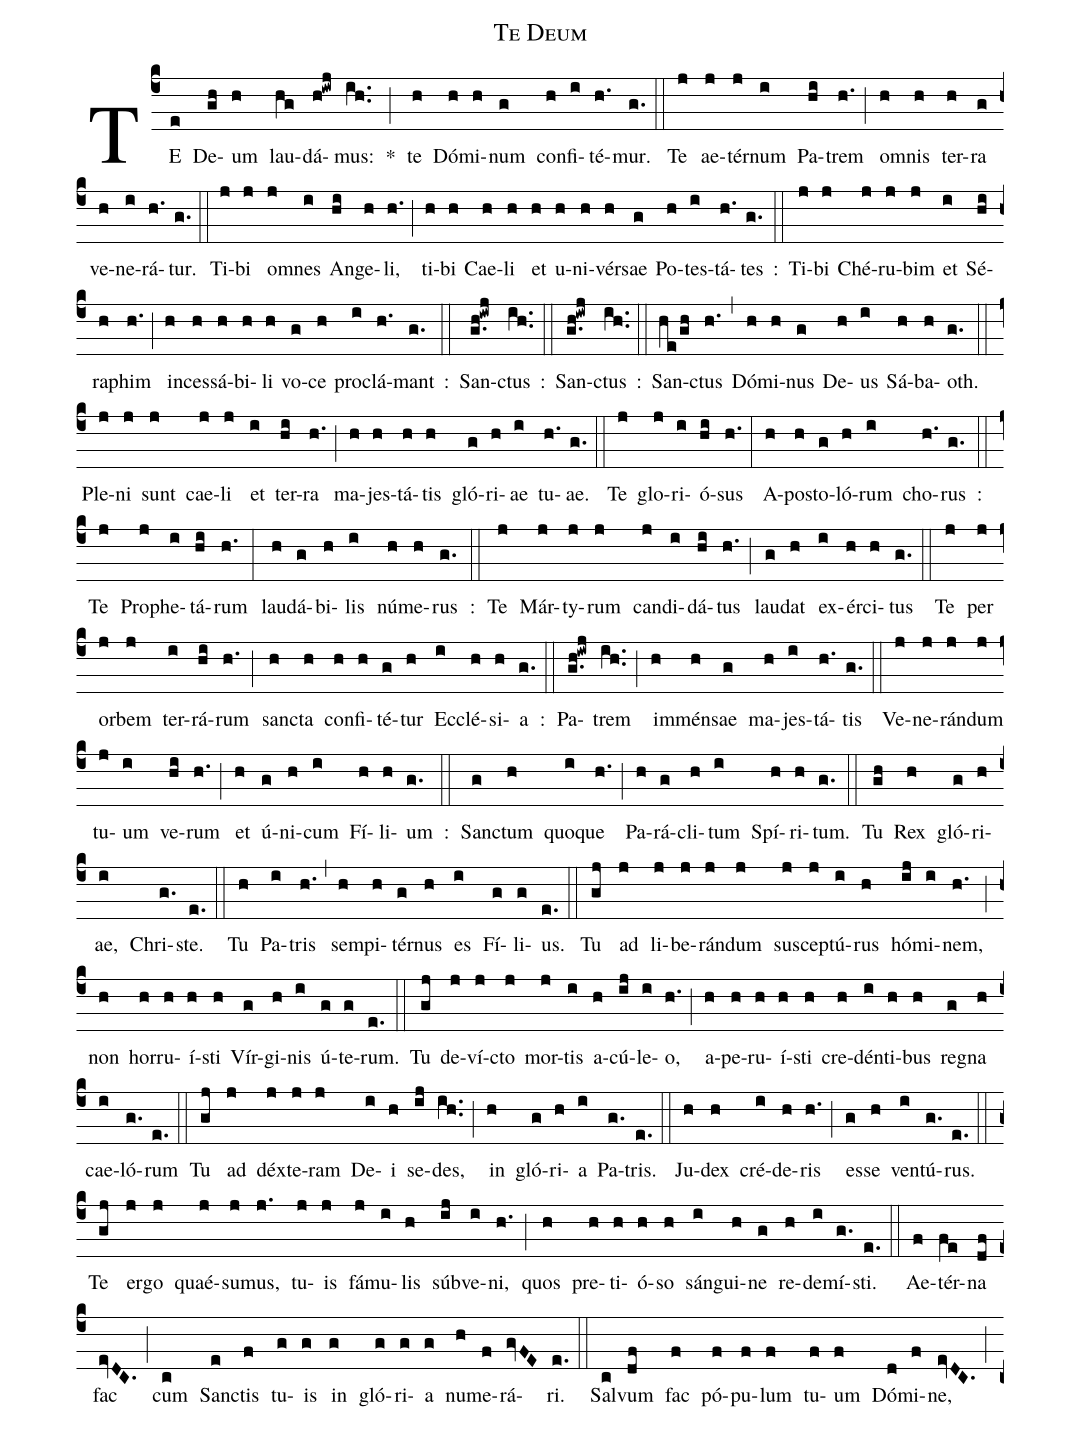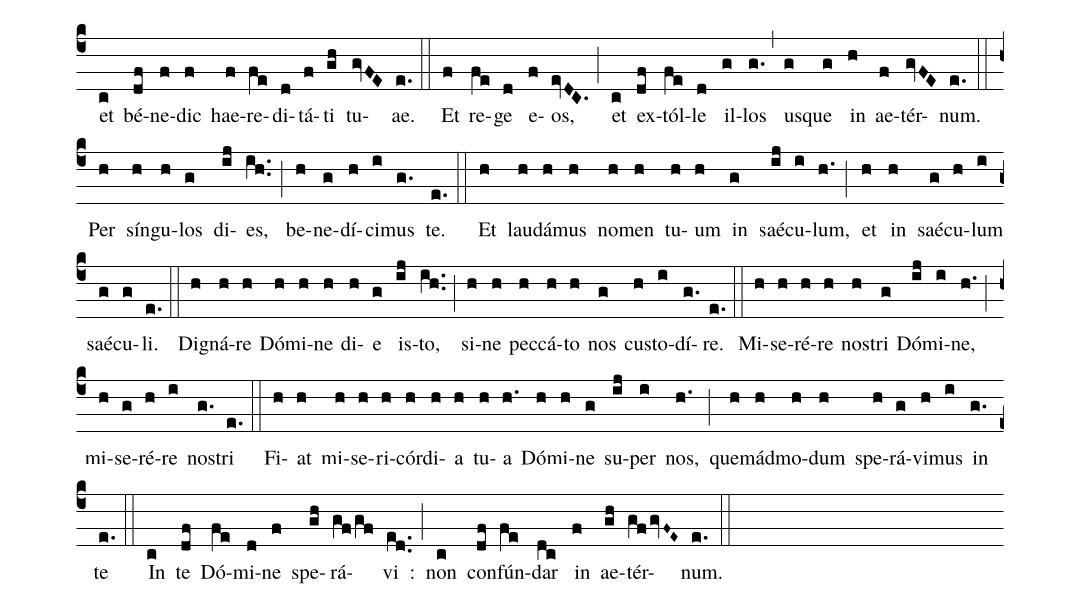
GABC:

name:Te Deum;
%%
(c4) TE(e) De(gh)um(h) lau(hg)dá(h!iwj)mus:(ih..) *(;)
 te(h) Dó(h)mi(h)num(g) con(h)fi(i)té(h.)mur.(g.) (::)
Te(j) ae(j)tér(j)num(i) Pa(hi)trem(h.) (;)
 om(h)nis(h) ter(h)ra(g) ve(h)ne(i)rá(h.)tur.(g.) (::)
Ti(j)bi(j) om(j)nes(i) An(hi)ge(h)li,(h.) (;)
 ti(h)bi(h) Cae(h)li(h) et(h) u(h)ni(h)vér(h)sae(g)
 Po(h)tes(i)tá(h.)tes(g.) :(::)
Ti(j)bi(j) Ché(j)ru(j)bim(j) et(i) Sé(hi)ra(h)phim(h.) (;)
 in(h)ces(h)sá(h)bi(h)li(h) vo(g)ce(h) pro(i)clá(h.)mant(g.) :(::)
San(g.h!iwj)ctus(ih..) :(::)
San(g.h!iwj)ctus(ih..) :(::)
San(he/gh)ctus(h.) (,) Dó(h)mi(h)nus(g) De(h)us(i) Sá(h)ba(h)oth.(g.) (::)
Ple(j)ni(j) sunt(j) cae(j)li(j) et(i) ter(hi)ra(h.) (;)
 ma(h)jes(h)tá(h)tis(h) gló(g)ri(h)ae(i) tu(h.)ae.(g.) (::)
Te(j) glo(j)ri(i)ó(hi)sus(h.) (:)
 A(h)po(h)sto(g)ló(h)rum(i) cho(h.)rus(g.) :(::)
Te(j) Pro(j)phe(i)tá(hi)rum(h.) (:)
 lau(h)dá(g)bi(h)lis(i) nú(h)me(h)rus(g.)  :(::)
Te(j) Már(j)ty(j)rum(j) can(j)di(i)dá(hi)tus(h.) (;)
 lau(g)dat(h) ex(i)ér(h)ci(h)tus(g.) (::)
Te(j) per(j) or(j)bem(j) ter(i)rá(hi)rum(h.) (;)
 san(h)cta(h) con(h)fi(h)té(g)tur(h) Ec(i)clé(h)si(h)a(g.) :(::)
Pa(g.h!iwj)trem(ih..) (;) im(h)mén(h)sae(g) ma(h)jes(i)tá(h.)tis(g.)
(::)
Ve(j)ne(j)rán(j)dum(j) tu(j)um(i) ve(hi)rum(h.) (;)
 et(h) ú(g)ni(h)cum(i) Fí(h)li(h)um(g.) :(::)
San(g)ctum(h) quo(i)que(h.) (;)
 Pa(h)rá(g)cli(h)tum(i) Spí(h)ri(h)tum.(g.) (::)
Tu(gh) Rex(h) gló(g)ri(h)ae,(i) Chri(g.)ste.(e.) (::)
Tu(h) Pa(i)tris(h.) (,)
 sem(h)pi(h)tér(g)nus(h) es(i) Fí(g)li(g)us.(e.) (::)
Tu(gj) ad(j) li(j)be(j)rán(j)dum(j) sus(j)cep(j)tú(i)rus(h)
 hó(ij)mi(i)nem,(h.) (;)
non(h) hor(h)ru(h)í(h)sti(h) Vír(g)gi(h)nis(i) ú(g)te(g)rum.(e.) (::)
Tu(gj) de(j)ví(j)cto(j) mor(j)tis(i) a(h)cú(ij)le(i)o,(h.) (;)
 a(h)pe(h)ru(h)í(h)sti(h) cre(h)dén(i)ti(h)bus(h) reg(g)na(h)
 cae(i)ló(g.)rum(e.) (::)
Tu(gj) ad(j) déx(j)te(j)ram(j) De(i)i(h) se(ij)des,(ih..) (;)
 in(h) gló(g)ri(h)a(i) Pa(g.)tris.(e.) (::)
Ju(h)dex(h) cré(i)de(h)ris(h.) (;)
 es(g)se(h) ven(i)tú(g.)rus.(e.) (::)
Te(gj) er(j)go(j) quaé(j)su(j)mus,(j.) tu(j)is(j) fá(j)mu(i)lis(h)
 súb(ij)ve(i)ni,(h.) (;) quos(h) pre(h)ti(h)ó(h)so(h) sán(i)gui(h)ne(g)
re(h)de(i)mí(g.)sti.(e.) (::)
Ae(f)tér(fe)na(df) fac(evDC.) (;)
cum(c) San(e)ctis(f) tu(g)is(g) in(g) gló(g)ri(g)a(g)
nu(h)me(f)rá(gvFE)ri.(e.) (::)
Sal(c)vum(df) fac(f) pó(f)pu(f)lum(f) tu(f)um(f) Dó(d)mi(f)ne,(evDC.) (;)
et(c) bé(df)ne(f)dic(f) hae(f)re(fe)di(d)tá(f)ti(gh) tu(gvFE)ae.(e.) (::)
Et(f) re(fe)ge(d) e(f)os,(evDC.) (;)
et(c) ex(df)tól(fe)le(d) il(g)los(g.) (,)
us(g)que(g) in(h) ae(f)tér(gvFE)num.(e.) (::)
Per(h) sín(h)gu(h)los(g) di(ij)es,(ih..) (;)
be(h)ne(g)dí(h)ci(i)mus(g.) te.(e.) (::)
Et(h) lau(h)dá(h)mus(h) no(h)men(h) tu(h)um(h) in(g) saé(ij)cu(i)lum,(h.) (;)
et(h) in(h) saé(g)cu(h)lum(i)
saé(g)cu(g)li.(e.) (::)
Dig(h)ná(h)re(h) Dó(h)mi(h)ne(h) di(h)e(g) is(ij)to,(ih..) (;)
si(h)ne(h) pec(h)cá(h)to(h) nos(g) cus(h)to(i)dí(g.)re.(e.) (::)
Mi(h)se(h)ré(h)re(h) nos(h)tri(g) Dó(ij)mi(i)ne,(h.) (;)
mi(h)se(g)ré(h)re(i) no(g.)stri(e.) (::)
Fi(h)at(h) mi(h)se(h)ri(h)cór(h)di(h)a(h) tu(h)a(h.) Dó(h)mi(h)ne(g)
su(ij)per(i) nos,(h.) (;)
quem(h)ád(h)mo(h)dum(h) spe(h)rá(g)vi(h)mus(i) in(g.) te(e.) (::)
In(c) te(df) Dó(fe)mi(d)ne(f) spe(gh)rá(gf/gf)vi(ed..) :(;)
non(c) con(df)fún(fe)dar(dc) in(f) ae(gh)tér(gf/gvF~E~)num.(e.) (::)
